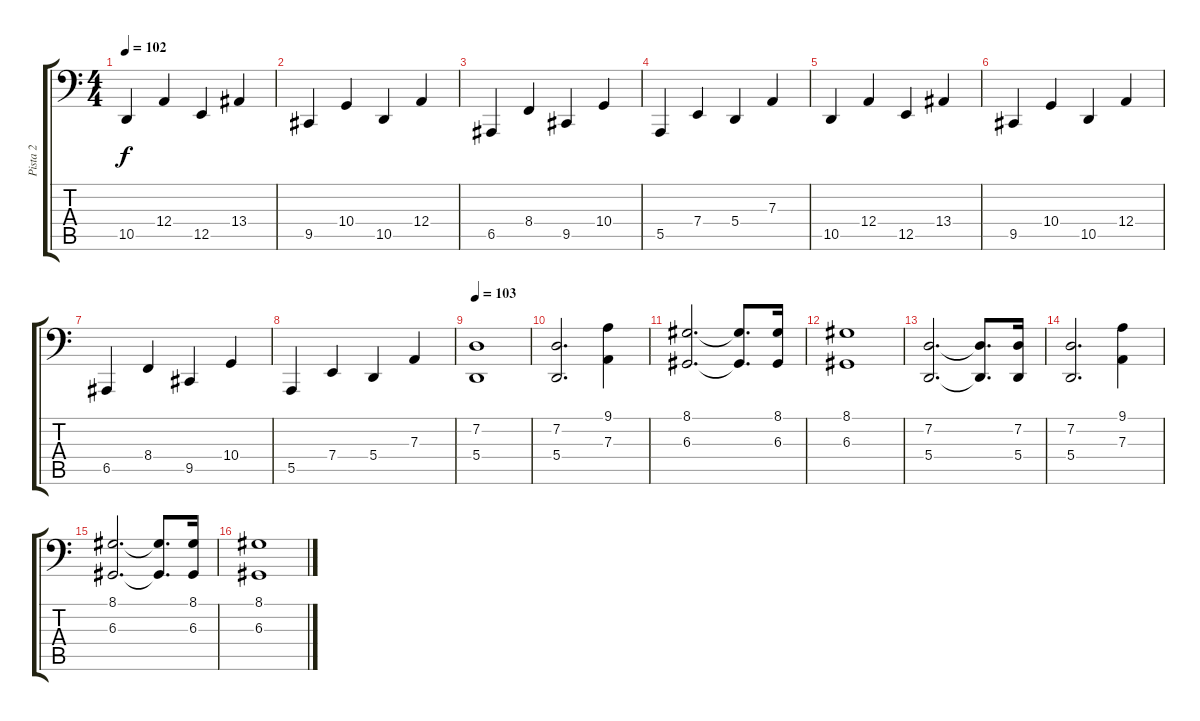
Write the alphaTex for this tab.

\track ("Pista 2" "Pista 2") {instrument acousticgrandpiano}
\staff {score tabs}
\tuning (C3 G2 D2 A1 E1 B0) {hide}
\ts (4 4)
\tempo 102
\clef f4
\ks c
10.5.4{dy f} 12.4.4 12.5.4 13.4.4 |
9.5.4 10.4.4 10.5.4 12.4.4 |
6.5.4 8.4.4 9.5.4 10.4.4 |
5.5.4 7.4.4 5.4.4 7.3.4 |
10.5.4 12.4.4 12.5.4 13.4.4 |
9.5.4 10.4.4 10.5.4 12.4.4 |
6.5.4 8.4.4 9.5.4 10.4.4 |
5.5.4 7.4.4 5.4.4 7.3.4 |
\tempo 103
(7.2 5.4).1 |
(7.2 5.4).2{d} (9.1 7.3).4 |
(8.1 6.3).2{d} (8.1{t} 6.3{t}).8{d} (8.1 6.3).16 |
(8.1 6.3).1 |
(7.2 5.4).2{d} (7.2{t} 5.4{t}).8{d} (7.2 5.4).16 |
(7.2 5.4).2{d} (9.1 7.3).4 |
(8.1 6.3).2{d} (8.1{t} 6.3{t}).8{d} (8.1 6.3).16 |
(8.1 6.3).1
